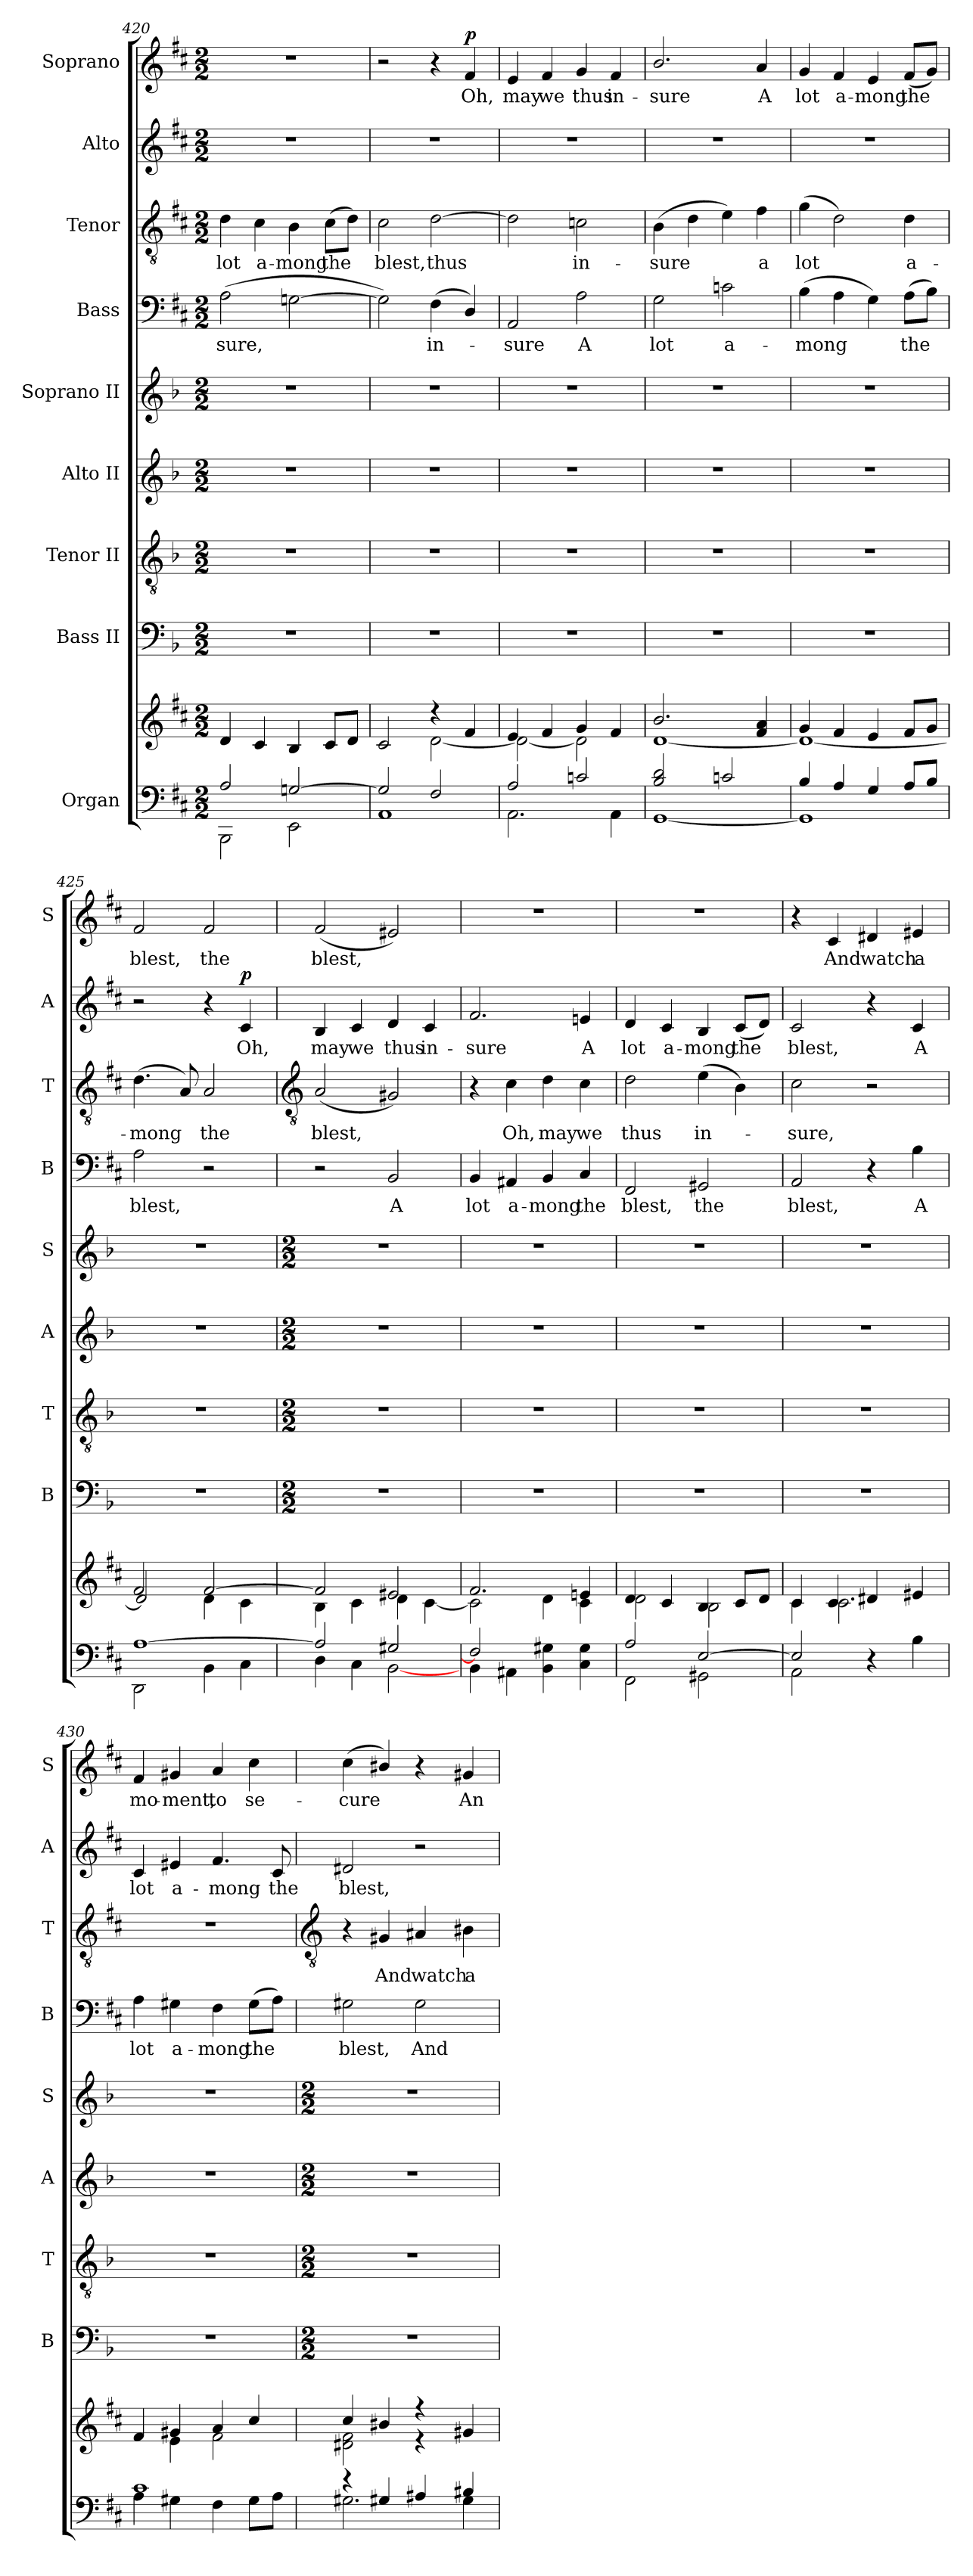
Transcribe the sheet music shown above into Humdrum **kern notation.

**kern	**kern	**kern	**kern	**kern	**kern	**kern	**text	**kern	**text	**kern	**text	**dynam	**kern	**text	**dynam
*part9	*part9	*part8	*part7	*part6	*part5	*part4	*part4	*part3	*part3	*part2	*part2	*part2	*part1	*part1	*part1
*staff10	*staff9	*staff8	*staff7	*staff6	*staff5	*staff4	*staff4	*staff3	*staff3	*staff2	*staff2	*staff2	*staff1	*staff1	*staff1
*I"Organ	*	*I"Bass II	*I"Tenor II	*I"Alto II	*I"Soprano II	*I"Bass	*	*I"Tenor	*	*I"Alto	*	*	*I"Soprano	*	*
*	*	*I'B	*I'T	*I'A	*I'S	*I'B	*	*I'T	*	*I'A	*	*	*I'S	*	*
!!LO:LB:g=z
*clefF4	*clefG2	*clefF4	*clefGv2	*clefG2	*clefG2	*clefF4	*	*clefGv2	*	*clefG2	*	*	*clefG2	*	*
*k[f#c#]	*k[f#c#]	*k[b-]	*k[b-]	*k[b-]	*k[b-]	*k[f#c#]	*	*k[f#c#]	*	*k[f#c#]	*	*	*k[f#c#]	*	*
*D:	*D:	*F:	*F:	*F:	*F:	*D:	*	*D:	*	*D:	*	*	*D:	*	*
*M2/2	*M2/2	*M2/2	*M2/2	*M2/2	*M2/2	*M2/2	*	*M2/2	*	*M2/2	*	*	*M2/2	*	*
=420	=420	=420	=420	=420	=420	=420	=420	=420	=420	=420	=420	=420	=420	=420	=420
*^	*^	*	*	*	*	*	*	*	*	*	*	*	*	*	*
!	!	!	!	!	!	!	!	!	!LO:LY:b	!	!LO:LY:b	!	!	!	!	!	!
2A/	2BBB\	4d/	2ryy	1r	1r	1r	1r	(>2A	sure,	4d	lot	1r	.	.	1r	.	.
!	!	!	!	!	!	!	!	!	!	!	!LO:LY:b	!	!	!	!	!	!
.	.	4c#/	.	.	.	.	.	.	.	4c#	a-	.	.	.	.	.	.
!	!	!	!	!	!	!	!	!	!	!	!LO:LY:b	!	!	!	!	!	!
[2Gn/	2EE\	4B/	2ryy	.	.	.	.	[2Gn	.	4B	-mong	.	.	.	.	.	.
!	!	!	!	!	!	!	!	!	!	!	!LO:LY:b	!	!	!	!	!	!
.	.	8c#/L	.	.	.	.	.	.	.	(>8c#L	the	.	.	.	.	.	.
.	.	8d/J	.	.	.	.	.	.	.	8dJ)	.	.	.	.	.	.	.
=421	=421	=421	=421	=421	=421	=421	=421	=421	=421	=421	=421	=421	=421	=421	=421	=421	=421
!	!	!	!	!	!	!	!	!	!	!	!LO:LY:b	!	!	!	!	!	!
2G/]	1AA\	2c#/	2ryy	1r	1r	1r	1r	2G])	.	2c#	blest,	1r	.	.	2r	.	.
!	!	!	!	!	!	!	!	!	!LO:LY:b	!	!LO:LY:b	!	!	!	!	!	!
2F#/	.	4r	[2d\	.	.	.	.	(<4F#	in-	[2d	thus	.	.	.	4r	.	.
!	!	!	!	!	!	!	!	!	!	!	!	!	!	!	!	!LO:LY:b	!LO:DY:b
.	.	4f#/	.	.	.	.	.	4D/)	.	.	.	.	.	.	4f#	Oh,	p
=422	=422	=422	=422	=422	=422	=422	=422	=422	=422	=422	=422	=422	=422	=422	=422	=422	=422
!	!	!	!	!	!	!	!	!	!LO:LY:b	!	!	!	!	!	!	!LO:LY:b	!
2A/	2.AA\	4e/	2d\_	1r	1r	1r	1r	2AA	sure	2d]	.	1r	.	.	4e	may	.
!	!	!	!	!	!	!	!	!	!	!	!	!	!	!	!	!LO:LY:b	!
.	.	4f#/	.	.	.	.	.	.	.	.	.	.	.	.	4f#	we	.
!	!	!	!	!	!	!	!	!	!LO:LY:b	!	!LO:LY:b	!	!	!	!	!LO:LY:b	!
2cn/	.	4g/	2d\]	.	.	.	.	2A	A	2cn	in-	.	.	.	4g	thus	.
!	!	!	!	!	!	!	!	!	!	!	!	!	!	!	!	!LO:LY:b	!
.	4AA\	4f#/	.	.	.	.	.	.	.	.	.	.	.	.	4f#	in-	.
=423	=423	=423	=423	=423	=423	=423	=423	=423	=423	=423	=423	=423	=423	=423	=423	=423	=423
!	!	!	!	!	!	!	!	!	!LO:LY:b	!	!LO:LY:b	!	!	!	!	!LO:LY:b	!
2B/ 2d/	[1GG\	2.b/	[1d\	1r	1r	1r	1r	2G	lot	(>4B	-sure	1r	.	.	2.b/	-sure	.
.	.	.	.	.	.	.	.	.	.	4d	.	.	.	.	.	.	.
!	!	!	!	!	!	!	!	!	!LO:LY:b	!	!	!	!	!	!	!	!
2cn/	.	.	.	.	.	.	.	2cn	a-	4e)	.	.	.	.	.	.	.
!	!	!	!	!	!	!	!	!	!	!	!LO:LY:b	!	!	!	!	!LO:LY:b	!
.	.	4f#/ 4a/	.	.	.	.	.	.	.	4f#	a	.	.	.	4a	A	.
=424	=424	=424	=424	=424	=424	=424	=424	=424	=424	=424	=424	=424	=424	=424	=424	=424	=424
!	!	!	!	!	!	!	!	!	!LO:LY:b	!	!LO:LY:b	!	!	!	!	!LO:LY:b	!
4B/	1GG\]	4g/	1d\_	1r	1r	1r	1r	(>4B	-mong	(>4g	lot	1r	.	.	4g	lot	.
!	!	!	!	!	!	!	!	!	!	!	!	!	!	!	!	!LO:LY:b	!
4A/	.	4f#/	.	.	.	.	.	4A	.	2d)	.	.	.	.	4f#	a-	.
!	!	!	!	!	!	!	!	!	!	!	!	!	!	!	!	!LO:LY:b	!
4G/	.	4e/	.	.	.	.	.	4G)	.	.	.	.	.	.	4e	-mong	.
!	!	!	!	!	!	!	!	!	!LO:LY:b	!	!LO:LY:b	!	!	!	!	!LO:LY:b	!
8A/L	.	8f#/L	.	.	.	.	.	(>8AL	the	4d	a-	.	.	.	(<8f#L	the	.
8B/J	.	8g/J	.	.	.	.	.	8BJ)	.	.	.	.	.	.	8gJ)	.	.
=425	=425	=425	=425	=425	=425	=425	=425	=425	=425	=425	=425	=425	=425	=425	=425	=425	=425
!	!	!	!	!	!	!	!	!	!LO:LY:b	!	!LO:LY:b	!	!	!	!	!LO:LY:b	!
[1A/	2DD\	2f#/	2d/]	1r	1r	1r	1r	2A	blest,	(<4.d	-mong	2r	.	.	2f#	blest,	.
.	.	.	.	.	.	.	.	.	.	8A)	.	.	.	.	.	.	.
!	!	!	!	!	!	!	!	!	!	!	!LO:LY:b	!	!	!	!	!LO:LY:b	!
.	4BB\	[2f#/	4d\	.	.	.	.	2r	.	2A	the	4r	.	.	2f#	the	.
!	!	!	!	!	!	!	!	!	!	!	!	!	!LO:LY:b	!LO:DY:b	!	!	!
.	4C#\	.	4c#\	.	.	.	.	.	.	.	.	4c#	Oh,	p	.	.	.
!!LO:LB:g=z
=426	=426	=426	=426	=426	=426	=426	=426	=426	=426	=426	=426	=426	=426	=426	=426	=426	=426
*	*	*	*	*	*	*	*	*	*	*clefGv2	*	*	*	*	*	*	*
*	*	*	*	*M2/2	*M2/2	*M2/2	*M2/2	*	*	*	*	*	*	*	*	*	*
!	!	!	!	!	!	!	!	!	!	!	!LO:LY:b	!	!LO:LY:b	!	!	!LO:LY:b	!
2A/]	4D\	2f#/]	4B\	1r	1r	1r	1r	2r	.	(<2A	blest,	4B	may	.	(<2f#	blest,	.
!	!	!	!	!	!	!	!	!	!	!	!	!	!LO:LY:b	!	!	!	!
.	4C#\	.	4c#\	.	.	.	.	.	.	.	.	4c#	we	.	.	.	.
!	!	!	!	!	!	!	!	!	!LO:LY:b	!	!	!	!LO:LY:b	!	!	!	!
2G#X/	[2BB\	2e#X/	4d\	.	.	.	.	2BB	A	2G#X)	.	4d	thus	.	2e#X)	.	.
!	!	!	!	!	!	!	!	!	!	!	!	!	!LO:LY:b	!	!	!	!
.	.	.	[4c#\	.	.	.	.	.	.	.	.	4c#	in-	.	.	.	.
=427	=427	=427	=427	=427	=427	=427	=427	=427	=427	=427	=427	=427	=427	=427	=427	=427	=427
!	!	!	!	!	!	!	!	!	!LO:LY:b	!	!	!	!LO:LY:b	!	!	!	!
2F#/]	4BB\	2.f#/	2c#\]	1r	1r	1r	1r	4BB	lot	4r	.	2.f#	-sure	.	1r	.	.
!	!	!	!	!	!	!	!	!	!LO:LY:b	!	!LO:LY:b	!	!	!	!	!	!
.	4AA#X\	.	.	.	.	.	.	4AA#X	a-	4c#	Oh,	.	.	.	.	.	.
!	!	!	!	!	!	!	!	!	!LO:LY:b	!	!LO:LY:b	!	!	!	!	!	!
4BB\ 4G#X\	2ryy	.	4d\	.	.	.	.	4BB	-mong	4d	may	.	.	.	.	.	.
!	!	!	!	!	!	!	!	!	!LO:LY:b	!	!LO:LY:b	!	!LO:LY:b	!	!	!	!
4C#\ 4G#\	.	4en/	4c#\	.	.	.	.	4C#	the	4c#	we	4en	A	.	.	.	.
=428	=428	=428	=428	=428	=428	=428	=428	=428	=428	=428	=428	=428	=428	=428	=428	=428	=428
!	!	!	!	!	!	!	!	!	!LO:LY:b	!	!LO:LY:b	!	!LO:LY:b	!	!	!	!
2A/	2FF#\	4d/	2d\	1r	1r	1r	1r	2FF#	blest,	2d	thus	4d	lot	.	1r	.	.
!	!	!	!	!	!	!	!	!	!	!	!	!	!LO:LY:b	!	!	!	!
.	.	4c#/	.	.	.	.	.	.	.	.	.	4c#	a-	.	.	.	.
!	!	!	!	!	!	!	!	!	!LO:LY:b	!	!LO:LY:b	!	!LO:LY:b	!	!	!	!
[2E/	2GG#X\	4B/	2B\	.	.	.	.	2GG#X	the	(>4e	in-	4B	-mong	.	.	.	.
!	!	!	!	!	!	!	!	!	!	!	!	!	!LO:LY:b	!	!	!	!
.	.	8c#/L	.	.	.	.	.	.	.	4B)	.	(<8c#L	the	.	.	.	.
.	.	8d/J	.	.	.	.	.	.	.	.	.	8dJ)	.	.	.	.	.
=429	=429	=429	=429	=429	=429	=429	=429	=429	=429	=429	=429	=429	=429	=429	=429	=429	=429
!	!	!	!	!	!	!	!	!	!LO:LY:b	!	!LO:LY:b	!	!LO:LY:b	!	!	!	!
2E/]	2AA\	4c#/	4c#\	1r	1r	1r	1r	2AA	blest,	2c#	sure,	2c#	blest,	.	4r	.	.
!	!	!	!	!	!	!	!	!	!	!	!	!	!	!	!	!LO:LY:b	!
.	.	4c#/	2.c#\	.	.	.	.	.	.	.	.	.	.	.	4c#	And	.
!	!	!	!	!	!	!	!	!	!	!	!	!	!	!	!	!LO:LY:b	!
2ryy	4r	4d#X/	.	.	.	.	.	4r	.	2r	.	4r	.	.	4d#X	watch	.
!	!	!	!	!	!	!	!	!	!LO:LY:b	!	!	!	!LO:LY:b	!	!	!LO:LY:b	!
.	4B\	4e#X/	.	.	.	.	.	4B	A	.	.	4c#	A	.	4e#X	a	.
=430	=430	=430	=430	=430	=430	=430	=430	=430	=430	=430	=430	=430	=430	=430	=430	=430	=430
!	!	!	!	!	!	!	!	!	!LO:LY:b	!	!	!	!LO:LY:b	!	!	!LO:LY:b	!
1c#/	4A\	4f#/	4ryy	1r	1r	1r	1r	4A	lot	1r	.	4c#	lot	.	4f#	mo-	.
!	!	!	!	!	!	!	!	!	!LO:LY:b	!	!	!	!LO:LY:b	!	!	!LO:LY:b	!
.	4G#X\	4e\	4g#X/	.	.	.	.	4G#X	a-	.	.	4e#X	a-	.	4g#X	-ment,	.
!	!	!	!	!	!	!	!	!	!LO:LY:b	!	!	!	!LO:LY:b	!	!	!LO:LY:b	!
.	4F#\	4a/	2f#\	.	.	.	.	4F#	-mong	.	.	4.f#	-mong	.	4a	to	.
!	!	!	!	!	!	!	!	!	!LO:LY:b	!	!	!	!	!	!	!LO:LY:b	!
.	8G#\L	4cc#/	.	.	.	.	.	(>8G#L	the	.	.	.	.	.	4cc#	se-	.
!	!	!	!	!	!	!	!	!	!	!	!	!	!LO:LY:b	!	!	!	!
.	8A\J	.	.	.	.	.	.	8AJ)	.	.	.	8c#	the	.	.	.	.
!!LO:LB:g=z
=431	=431	=431	=431	=431	=431	=431	=431	=431	=431	=431	=431	=431	=431	=431	=431	=431	=431
*	*	*	*	*	*	*	*	*	*	*clefGv2	*	*	*	*	*	*	*
*	*	*	*	*M2/2	*M2/2	*M2/2	*M2/2	*	*	*	*	*	*	*	*	*	*
!	!	!	!	!	!	!	!	!	!LO:LY:b	!	!	!	!LO:LY:b	!	!	!LO:LY:b	!
4r	2.G#X\	4cc#/	2d#X\ 2f#\	1r	1r	1r	1r	2G#X	blest,	4r	.	2d#X	blest,	.	(<4cc#	-cure	.
!	!	!	!	!	!	!	!	!	!	!	!LO:LY:b	!	!	!	!	!	!
4G#X/	.	4b#X/	.	.	.	.	.	.	.	4G#X	And	.	.	.	4b#X/)	.	.
!	!	!	!	!	!	!	!	!	!LO:LY:b	!	!LO:LY:b	!	!	!	!	!	!
4A#X/	.	4r	4r	.	.	.	.	2G#	And	4A#X	watch	2r	.	.	4r	.	.
!	!	!	!	!	!	!	!	!	!	!	!LO:LY:b	!	!	!	!	!LO:LY:b	!
4B#X/	4G#\	4g#X/	4ryy	.	.	.	.	.	.	4B#X	a	.	.	.	4g#X	An	.
*v	*v	*	*	*	*	*	*	*	*	*	*	*	*	*	*	*	*
*	*v	*v	*	*	*	*	*	*	*	*	*	*	*	*	*	*
=	=	=	=	=	=	=	=	=	=	=	=	=	=	=	=
*-	*-	*-	*-	*-	*-	*-	*-	*-	*-	*-	*-	*-	*-	*-	*-
